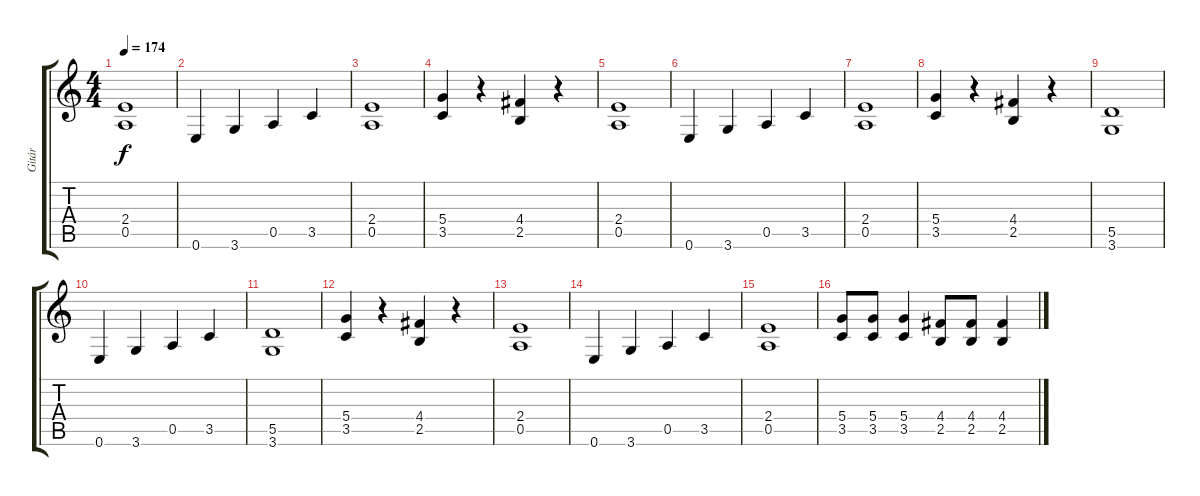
\track ("Gitár" "Gitár") {instrument distortionguitar}
\staff {score tabs}
\tuning (E4 B3 G3 D3 A2 E2) {hide}
\ts (4 4)
\tempo 174
\clef g2
\ks c
(2.4 0.5).1{dy f instrument distortionguitar} |
0.6.4 3.6.4 0.5.4 3.5.4 |
(2.4 0.5).1 |
(5.4 3.5).4 r.4 (4.4 2.5).4 r.4 |
(2.4 0.5).1 |
0.6.4 3.6.4 0.5.4 3.5.4 |
(2.4 0.5).1 |
(5.4 3.5).4 r.4 (4.4 2.5).4 r.4 |
(5.5 3.6).1 |
0.6.4 3.6.4 0.5.4 3.5.4 |
(5.5 3.6).1 |
(5.4 3.5).4 r.4 (4.4 2.5).4 r.4 |
(2.4 0.5).1 |
0.6.4 3.6.4 0.5.4 3.5.4 |
(2.4 0.5).1 |
(5.4 3.5).8 (5.4 3.5).8 (5.4 3.5).4 (4.4 2.5).8 (4.4 2.5).8 (4.4 2.5).4
